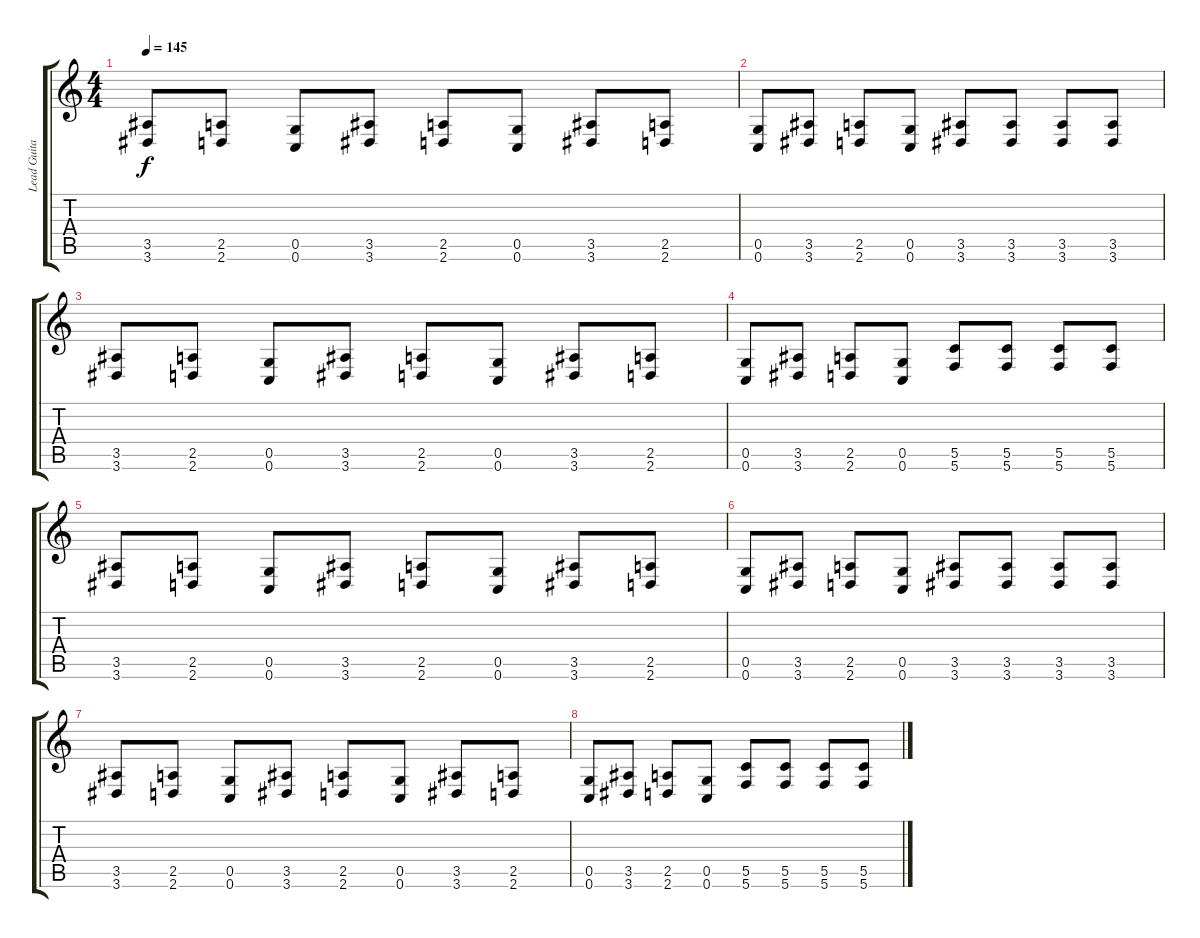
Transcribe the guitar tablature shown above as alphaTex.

\track ("Lead Guitar" "Lead Guita") {instrument distortionguitar}
\staff {score tabs}
\tuning (D4 A3 F3 C3 G2 C2) {hide}
\ts (4 4)
\tempo 145
\clef g2
\ks c
(3.5 3.6).8{dy f} (2.5 2.6).8 (0.5 0.6).8 (3.5 3.6).8 (2.5 2.6).8 (0.5 0.6).8 (3.5 3.6).8 (2.5 2.6).8 |
(0.5 0.6).8 (3.5 3.6).8 (2.5 2.6).8 (0.5 0.6).8 (3.5 3.6).8 (3.5 3.6).8 (3.5 3.6).8 (3.5 3.6).8 |
(3.5 3.6).8 (2.5 2.6).8 (0.5 0.6).8 (3.5 3.6).8 (2.5 2.6).8 (0.5 0.6).8 (3.5 3.6).8 (2.5 2.6).8 |
(0.5 0.6).8 (3.5 3.6).8 (2.5 2.6).8 (0.5 0.6).8 (5.5 5.6).8 (5.5 5.6).8 (5.5 5.6).8 (5.5 5.6).8 |
(3.5 3.6).8 (2.5 2.6).8 (0.5 0.6).8 (3.5 3.6).8 (2.5 2.6).8 (0.5 0.6).8 (3.5 3.6).8 (2.5 2.6).8 |
(0.5 0.6).8 (3.5 3.6).8 (2.5 2.6).8 (0.5 0.6).8 (3.5 3.6).8 (3.5 3.6).8 (3.5 3.6).8 (3.5 3.6).8 |
(3.5 3.6).8 (2.5 2.6).8 (0.5 0.6).8 (3.5 3.6).8 (2.5 2.6).8 (0.5 0.6).8 (3.5 3.6).8 (2.5 2.6).8 |
(0.5 0.6).8 (3.5 3.6).8 (2.5 2.6).8 (0.5 0.6).8 (5.5 5.6).8 (5.5 5.6).8 (5.5 5.6).8 (5.5 5.6).8
